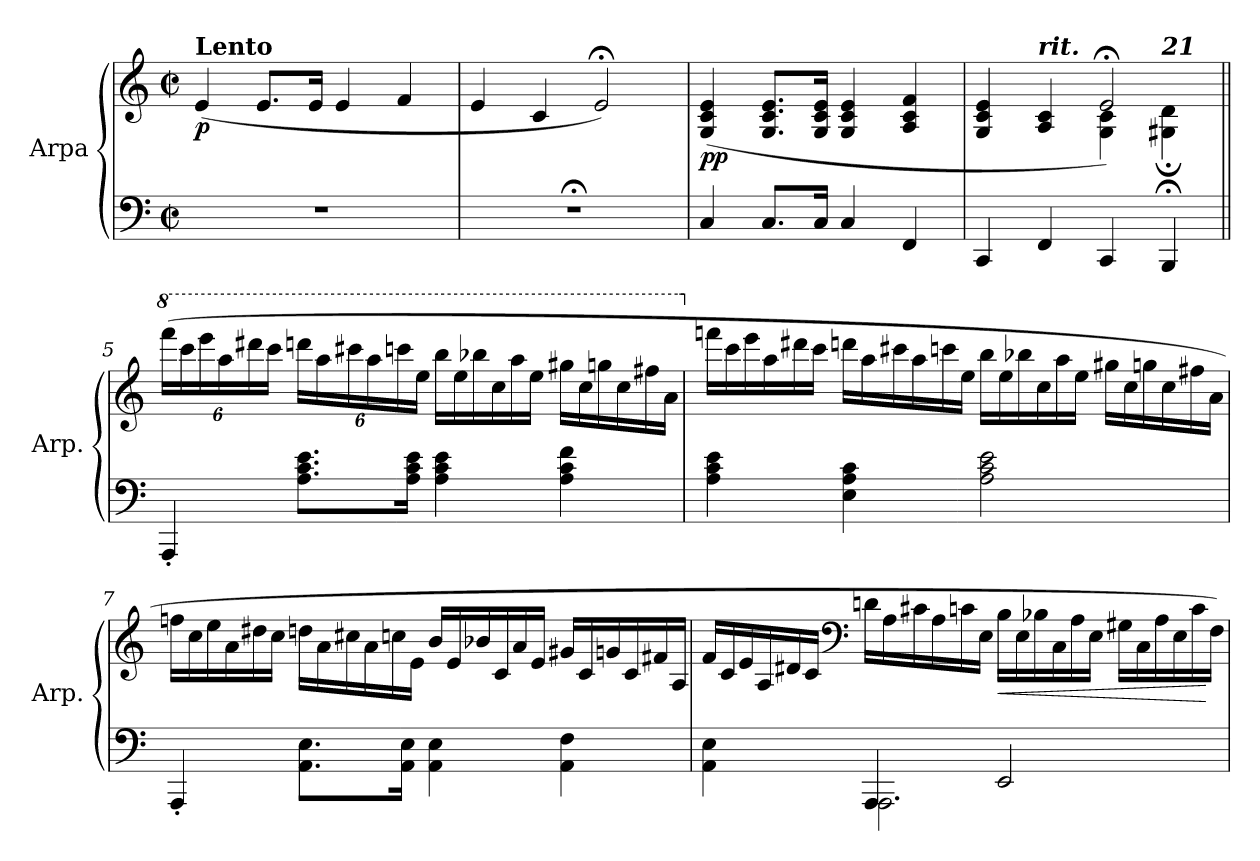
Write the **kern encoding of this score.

**kern	**kern	**dynam
*part1	*part1	*part1
*staff2	*staff1	*staff1/2
*I"Arpa	*	*
*I'Arp.	*	*
*clefF4	*clefG2	*
*k[]	*k[]	*
*M4/4	*M4/4	*
*met(c|)	*met(c|)	*
=1	=1	=1
!	!LO:TX:a:B:t=Lento	!
!	!	!LO:DY:b
1r	(<4e/	p
.	8.e/L	.
.	16e/Jk	.
.	4e/	.
.	4f/	.
=2	=2	=2
1r;<	4e/	.
.	4c/	.
.	2e;</)	.
=3	=3	=3
!	!	!LO:DY:b
4C/	(>4G/ 4c/ 4e/	pp
8.C/L	8.G/ 8.c/ 8.e/L	.
16C/Jk	16G/ 16c/ 16e/Jk	.
4C/	4G/ 4c/ 4e/	.
4FF/	4A/ 4c/ 4f/	.
=4	=4	=4
*	*^	*
4CC/	4G/ 4c/ 4e/	2ryy	.
!	!LO:TX:a:Bi:t=rit.	!	!
4FF/	4A/ 4c/	.	.
4CC/	2e;</)	4G\ 4c\	.
!	!	!LO:TX:a:Bi:t=21	!
4BBB;/	.	4G#X\; 4d\;	.
*	*v	*v	*
!!LO:LB:g=z
=5||	=5||	=5||
*	*8va	*
*	*Xbrackettup	*
*	*MM138	*
*	*^	*
!	!LO:TX:a:B:t=Allegro con brio.	!	!
!	!	!	!LO:DY:b=2
!	!	!	!LO:DY:n=1:b
*	*v	*v	*
4AAA'/	(>24ffff\LL	fz other-dynamics
.	24cccc\	.
.	24eeee\	.
.	24aaa\	.
.	24dddd#X\	.
.	24cccc\JJ	.
8.A\ 8.c\ 8.e\L	24ddddn\LL	.
.	24aaa\	.
.	24cccc#X\	.
.	24aaa\	.
.	24ccccn\	.
16A\ 16c\ 16e\Jk	.	.
.	24eee\JJ	.
*	*Xtuplet	*
4A\ 4c\ 4e\	24bbb\LL	.
.	24eee\	.
.	24bbb-X\	.
.	24ccc\	.
.	24aaa\	.
.	24eee\JJ	.
4A\ 4c\ 4f\	24ggg#X\LL	.
.	24ccc\	.
.	24gggn\	.
.	24ccc\	.
.	24fff#X\	.
.	24aa\JJ	.
!!LO:LB:g=z
=6	=6	=6
*	*X8va	*
4A\ 4c\ 4e\	24fffn\LL	.
.	24ccc\	.
.	24eee\	.
.	24aa\	.
.	24ddd#X\	.
.	24ccc\JJ	.
4E\ 4A\ 4c\	24dddn\LL	.
.	24aa\	.
.	24ccc#X\	.
.	24aa\	.
.	24cccn\	.
.	24ee\JJ	.
2A\ 2c\ 2e\	24bb\LL	.
.	24ee\	.
.	24bb-X\	.
.	24cc\	.
.	24aa\	.
.	24ee\JJ	.
.	24gg#X\LL	.
.	24cc\	.
.	24ggn\	.
.	24cc\	.
.	24ff#X\	.
.	24a\JJ	.
!!LO:LB:g=z
=7	=7	=7
!	!	!LO:DY:b
4AAA'/	24ffn\LL	other-dynamics
.	24cc\	.
.	24ee\	.
.	24a\	.
.	24dd#X\	.
.	24cc\JJ	.
8.AA\ 8.E\L	24ddn\LL	.
.	24a\	.
.	24cc#X\	.
.	24a\	.
.	24ccn\	.
16AA\ 16E\Jk	.	.
.	24e\JJ	.
4AA\ 4E\	24b/LL	.
.	24e/	.
.	24b-X/	.
.	24c/	.
.	24a/	.
.	24e/JJ	.
4AA\ 4F\	24g#X/LL	.
.	24c/	.
.	24gn/	.
.	24c/	.
.	24f#X/	.
.	24A/JJ	.
!!LO:PB:g=z
=8	=8	=8
*^	*	*
4AA\ 4E\	4ryy	24f/LL	.
.	.	24c/	.
.	.	24e/	.
.	.	24A/	.
.	.	24d#X/	.
.	.	24c/JJ	.
*	*	*clefF4	*
4AAA/	2.AAA\	24dn\LL	.
.	.	24A\	.
.	.	24c#X\	.
.	.	24A\	.
.	.	24cn\	.
.	.	24E\JJ	.
!	!	!	!LO:HP:b
2EE/	.	24B\LL	<
.	.	24E\	.
.	.	24B-X\	.
.	.	24C\	.
.	.	24A\	.
.	.	24E\JJ	.
.	.	24G#X\LL	.
.	.	24C\	.
.	.	24A\	.
.	.	24E\	.
.	.	24c\	.
.	.	24F\JJ)	[
*v	*v	*	*
=	=	=
*-	*-	*-
